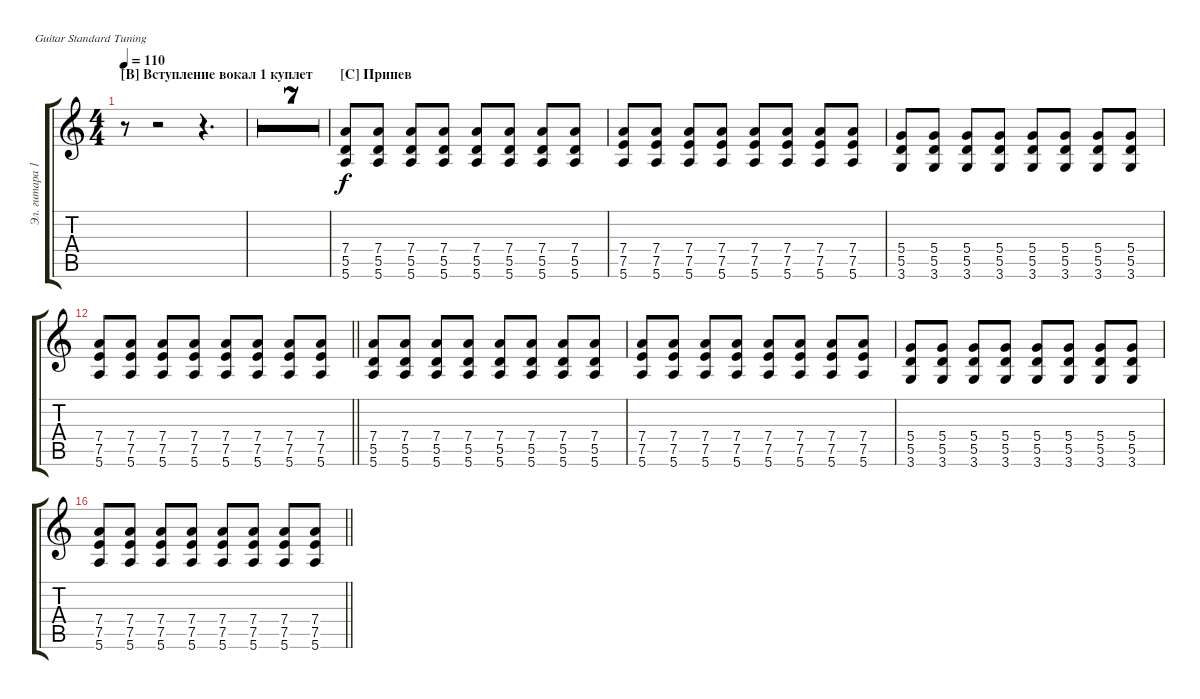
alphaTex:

\bracketExtendMode groupsimilarinstruments
\multiTrackTrackNamePolicy hidden
\firstSystemTrackNameMode fullname
\otherSystemsTrackNameMode fullname
\otherSystemsTrackNameOrientation horizontal
\defaultBarNumberDisplay FirstOfSystem
\track ("Эл. гитара 1" "E-Gt") {multiBarRest instrument distortionguitar}
\staff {score tabs}
\tuning (E4 B3 G3 D3 A2 E2)
\ts (4 4)
\section ("B" "Вступление вокал 1 куплет")
\tempo 110
\clef g2
\ks c
r.8{dy f} r.2 r.4{d} |
r.8 r.2 r.4{d} |
r.8 r.2 r.4{d} |
r.8 r.2 r.4{d} |
r.8 r.2 r.4{d} |
r.8 r.2 r.4{d} |
r.8 r.2 r.4{d} |
\barLineRight lightlight
r.8 r.2 r.4{d} |
\section ("C" "Припев")
(7.4 5.5 5.6).8 (7.4 5.5 5.6).8 (7.4 5.5 5.6).8 (7.4 5.5 5.6).8 (7.4 5.5 5.6).8 (7.4 5.5 5.6).8 (7.4 5.5 5.6).8 (7.4 5.5 5.6).8 |
(7.4 7.5 5.6).8 (7.4 7.5 5.6).8 (7.4 7.5 5.6).8 (7.4 7.5 5.6).8 (7.4 7.5 5.6).8 (7.4 7.5 5.6).8 (7.4 7.5 5.6).8 (7.4 7.5 5.6).8 |
(5.4 5.5 3.6).8 (5.4 5.5 3.6).8 (5.4 5.5 3.6).8 (5.4 5.5 3.6).8 (5.4 5.5 3.6).8 (5.4 5.5 3.6).8 (5.4 5.5 3.6).8 (5.4 5.5 3.6).8 |
\barLineRight lightlight
(7.4 7.5 5.6).8 (7.4 7.5 5.6).8 (7.4 7.5 5.6).8 (7.4 7.5 5.6).8 (7.4 7.5 5.6).8 (7.4 7.5 5.6).8 (7.4 7.5 5.6).8 (7.4 7.5 5.6).8 |
(7.4 5.5 5.6).8 (7.4 5.5 5.6).8 (7.4 5.5 5.6).8 (7.4 5.5 5.6).8 (7.4 5.5 5.6).8 (7.4 5.5 5.6).8 (7.4 5.5 5.6).8 (7.4 5.5 5.6).8 |
(7.4 7.5 5.6).8 (7.4 7.5 5.6).8 (7.4 7.5 5.6).8 (7.4 7.5 5.6).8 (7.4 7.5 5.6).8 (7.4 7.5 5.6).8 (7.4 7.5 5.6).8 (7.4 7.5 5.6).8 |
(5.4 5.5 3.6).8 (5.4 5.5 3.6).8 (5.4 5.5 3.6).8 (5.4 5.5 3.6).8 (5.4 5.5 3.6).8 (5.4 5.5 3.6).8 (5.4 5.5 3.6).8 (5.4 5.5 3.6).8 |
\barLineRight lightlight
(7.4 7.5 5.6).8 (7.4 7.5 5.6).8 (7.4 7.5 5.6).8 (7.4 7.5 5.6).8 (7.4 7.5 5.6).8 (7.4 7.5 5.6).8 (7.4 7.5 5.6).8 (7.4 7.5 5.6).8
